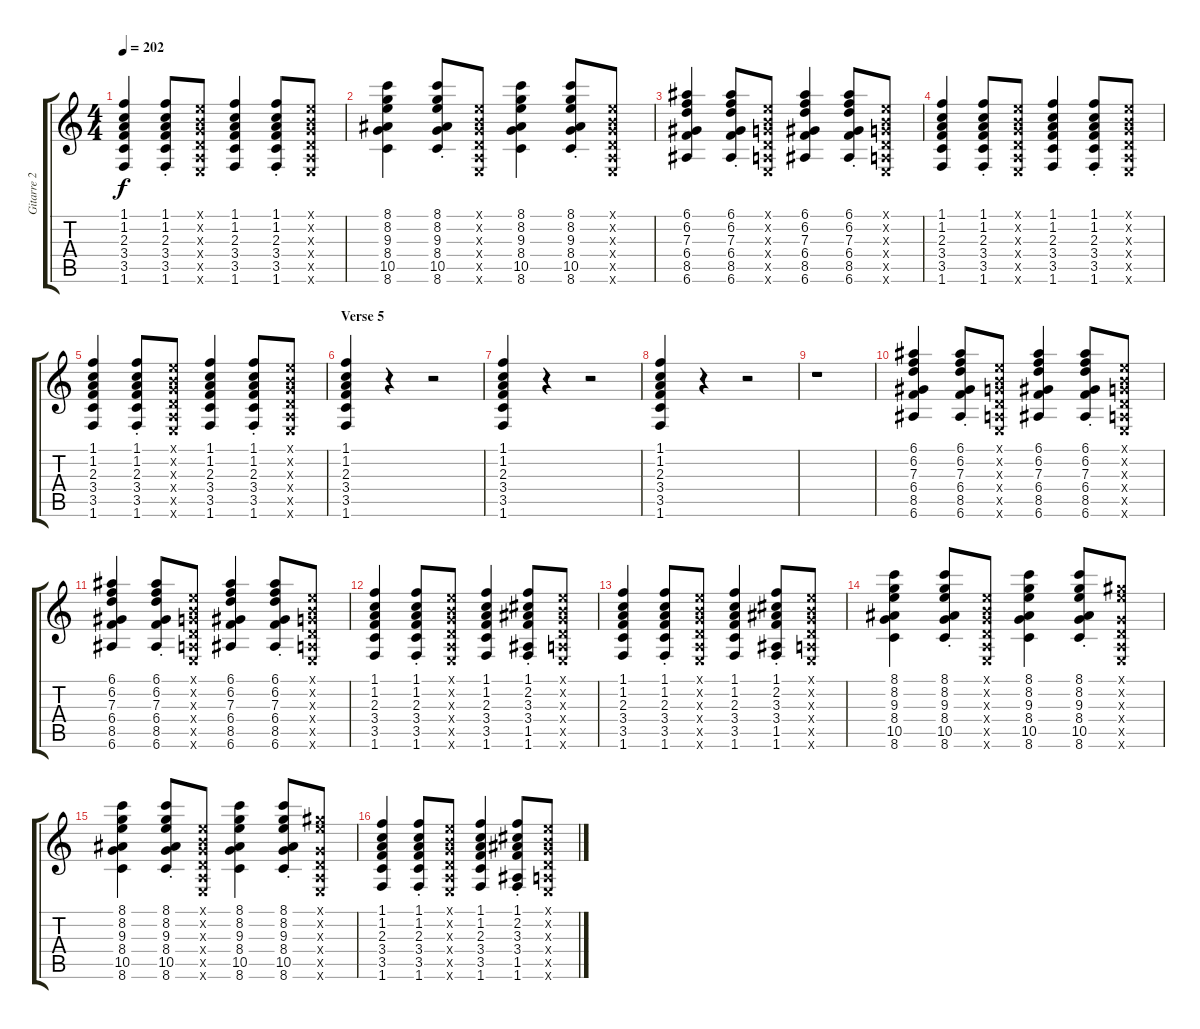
\track ("Gitarre 2" "Gitarre 2") {instrument acousticguitarsteel}
\staff {score tabs}
\tuning (E4 B3 G3 D3 A2 E2) {hide}
\ts (4 4)
\tempo 202
\clef g2
\ks c
(1.1 1.2 2.3 3.4 3.5 1.6).4{dy f} (1.1{st} 1.2{st} 2.3{st} 3.4{st} 3.5{st} 1.6{st}).8 (0.1{x} 0.2{x} 0.3{x} 0.4{x} 0.5{x} 0.6{x}).8 (1.1 1.2 2.3 3.4 3.5 1.6).4 (1.1{st} 1.2{st} 2.3{st} 3.4{st} 3.5{st} 1.6{st}).8 (0.1{x} 0.2{x} 0.3{x} 0.4{x} 0.5{x} 0.6{x}).8 |
(8.1 8.2 9.3 8.4 10.5 8.6).4 (8.1{st} 8.2{st} 9.3{st} 8.4{st} 10.5{st} 8.6{st}).8 (0.1{x} 0.2{x} 0.3{x} 0.4{x} 0.5{x} 0.6{x}).8 (8.1 8.2 9.3 8.4 10.5 8.6).4 (8.1{st} 8.2{st} 9.3{st} 8.4{st} 10.5{st} 8.6{st}).8 (0.1{x} 0.2{x} 0.3{x} 0.4{x} 0.5{x} 0.6{x}).8 |
(6.1 6.2 7.3 6.4 8.5 6.6).4 (6.1{st} 6.2{st} 7.3{st} 6.4{st} 8.5{st} 6.6{st}).8 (0.1{x} 0.2{x} 0.3{x} 0.4{x} 0.5{x} 0.6{x}).8 (6.1 6.2 7.3 6.4 8.5 6.6).4 (6.1{st} 6.2{st} 7.3{st} 6.4{st} 8.5{st} 6.6{st}).8 (0.1{x} 0.2{x} 0.3{x} 0.4{x} 0.5{x} 0.6{x}).8 |
(1.1 1.2 2.3 3.4 3.5 1.6).4 (1.1{st} 1.2{st} 2.3{st} 3.4{st} 3.5{st} 1.6{st}).8 (0.1{x} 0.2{x} 0.3{x} 0.4{x} 0.5{x} 0.6{x}).8 (1.1 1.2 2.3 3.4 3.5 1.6).4 (1.1{st} 1.2{st} 2.3{st} 3.4{st} 3.5{st} 1.6{st}).8 (0.1{x} 0.2{x} 0.3{x} 0.4{x} 0.5{x} 0.6{x}).8 |
(1.1 1.2 2.3 3.4 3.5 1.6).4 (1.1{st} 1.2{st} 2.3{st} 3.4{st} 3.5{st} 1.6{st}).8 (0.1{x} 0.2{x} 0.3{x} 0.4{x} 0.5{x} 0.6{x}).8 (1.1 1.2 2.3 3.4 3.5 1.6).4 (1.1{st} 1.2{st} 2.3{st} 3.4{st} 3.5{st} 1.6{st}).8 (0.1{x} 0.2{x} 0.3{x} 0.4{x} 0.5{x} 0.6{x}).8 |
\section ("" "Verse 5")
(1.1 1.2 2.3 3.4 3.5 1.6).4 r.4 r.2 |
(1.1 1.2 2.3 3.4 3.5 1.6).4 r.4 r.2 |
(1.1 1.2 2.3 3.4 3.5 1.6).4 r.4 r.2 |
r.1 |
(6.1 6.2 7.3 6.4 8.5 6.6).4 (6.1{st} 6.2{st} 7.3{st} 6.4{st} 8.5{st} 6.6{st}).8 (0.1{x} 0.2{x} 0.3{x} 0.4{x} 0.5{x} 0.6{x}).8 (6.1 6.2 7.3 6.4 8.5 6.6).4 (6.1{st} 6.2{st} 7.3{st} 6.4{st} 8.5{st} 6.6{st}).8 (0.1{x} 0.2{x} 0.3{x} 0.4{x} 0.5{x} 0.6{x}).8 |
(6.1 6.2 7.3 6.4 8.5 6.6).4 (6.1{st} 6.2{st} 7.3{st} 6.4{st} 8.5{st} 6.6{st}).8 (0.1{x} 0.2{x} 0.3{x} 0.4{x} 0.5{x} 0.6{x}).8 (6.1 6.2 7.3 6.4 8.5 6.6).4 (6.1{st} 6.2{st} 7.3{st} 6.4{st} 8.5{st} 6.6{st}).8 (0.1{x} 0.2{x} 0.3{x} 0.4{x} 0.5{x} 0.6{x}).8 |
(1.1 1.2 2.3 3.4 3.5 1.6).4 (1.1{st} 1.2{st} 2.3{st} 3.4{st} 3.5{st} 1.6{st}).8 (0.1{x} 0.2{x} 0.3{x} 0.4{x} 0.5{x} 0.6{x}).8 (1.1 1.2 2.3 3.4 3.5 1.6).4 (1.1{st} 2.2{st} 3.3{st} 3.4{st} 1.5{st} 1.6{st}).8 (0.1{x} 0.2{x} 0.3{x} 0.4{x} 0.5{x} 0.6{x}).8 |
(1.1 1.2 2.3 3.4 3.5 1.6).4 (1.1{st} 1.2{st} 2.3{st} 3.4{st} 3.5{st} 1.6{st}).8 (0.1{x} 0.2{x} 0.3{x} 0.4{x} 0.5{x} 0.6{x}).8 (1.1 1.2 2.3 3.4 3.5 1.6).4 (1.1{st} 2.2{st} 3.3{st} 3.4{st} 1.5{st} 1.6{st}).8 (0.1{x} 0.2{x} 0.3{x} 0.4{x} 0.5{x} 0.6{x}).8 |
(8.1 8.2 9.3 8.4 10.5 8.6).4 (8.1{st} 8.2{st} 9.3{st} 8.4{st} 10.5{st} 8.6{st}).8 (0.1{x} 0.2{x} 0.3{x} 0.4{x} 0.5{x} 0.6{x}).8 (8.1 8.2 9.3 8.4 10.5 8.6).4 (8.1{st} 8.2{st} 9.3{st} 8.4{st} 10.5{st} 8.6{st}).8 (0.1{x} 9.2{x} 0.3{x} 0.4{x} 0.5{x} 0.6{x}).8 |
(8.1 8.2 9.3 8.4 10.5 8.6).4 (8.1{st} 8.2{st} 9.3{st} 8.4{st} 10.5{st} 8.6{st}).8 (0.1{x} 0.2{x} 0.3{x} 0.4{x} 0.5{x} 0.6{x}).8 (8.1 8.2 9.3 8.4 10.5 8.6).4 (8.1{st} 8.2{st} 9.3{st} 8.4{st} 10.5{st} 8.6{st}).8 (0.1{x} 9.2{x} 0.3{x} 0.4{x} 0.5{x} 0.6{x}).8 |
(1.1 1.2 2.3 3.4 3.5 1.6).4 (1.1{st} 1.2{st} 2.3{st} 3.4{st} 3.5{st} 1.6{st}).8 (0.1{x} 0.2{x} 0.3{x} 0.4{x} 0.5{x} 0.6{x}).8 (1.1 1.2 2.3 3.4 3.5 1.6).4 (1.1{st} 2.2{st} 3.3{st} 3.4{st} 1.5{st} 1.6{st}).8 (0.1{x} 0.2{x} 0.3{x} 0.4{x} 0.5{x} 0.6{x}).8
